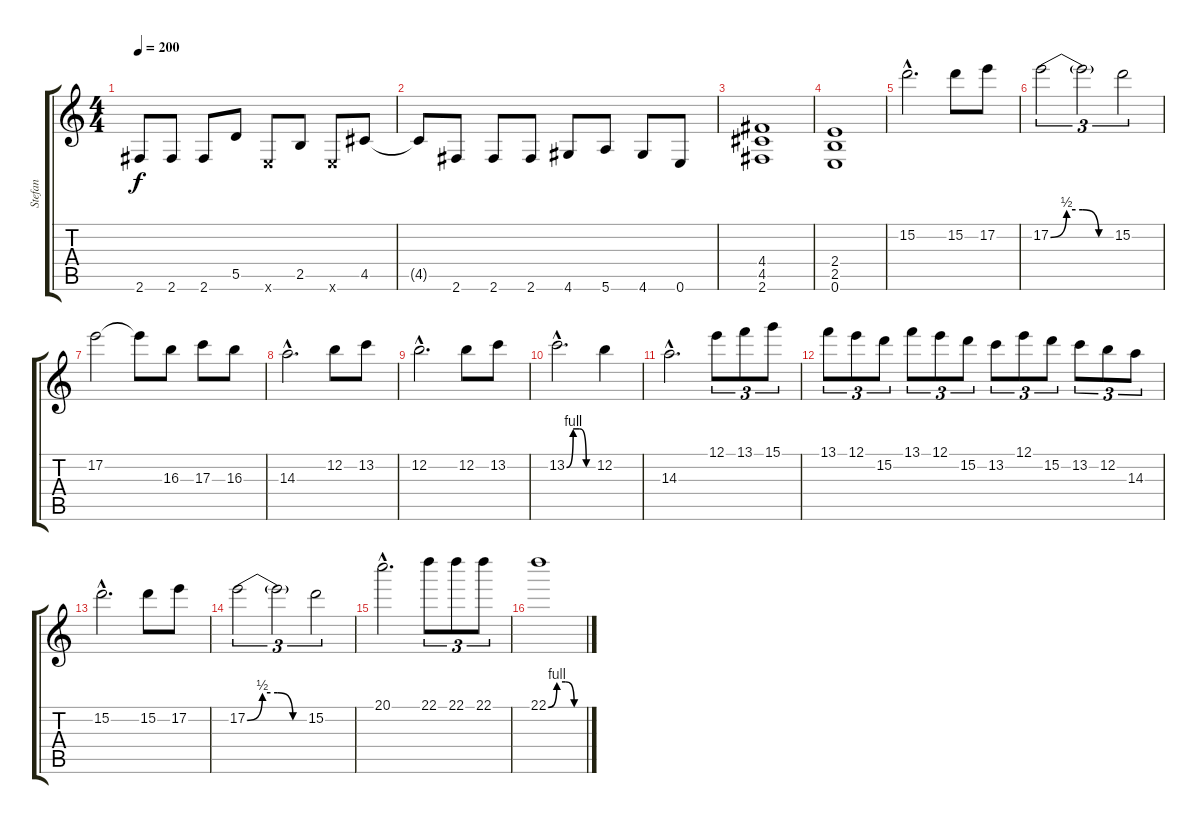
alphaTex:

\track ("Stefan" "Stefan") {instrument distortionguitar}
\staff {score tabs}
\tuning (E4 B3 G3 D3 A2 E2) {hide}
\ts (4 4)
\tempo 200
\clef g2
\ks c
2.6.8{dy f} 2.6.8 2.6.8 5.5.8 0.6{x}.8 2.5.8 0.6{x}.8 4.5.8 |
4.5{t}.8 2.6.8 2.6.8 2.6.8 4.6.8 5.6.8 4.6.8 0.6.8 |
(4.4 4.5 2.6).1 |
(2.4 2.5 0.6).1 |
15.2{hac}.2{d volume 16} 15.2.8 17.2.8 |
17.2{be (custom 0 0 15 2 30 2 45 0 60 0)}.2{tu (3 2)} 17.2{t}.2{tu (3 2)} 15.2.2{tu (3 2)} |
17.2.2 17.2{t}.8 16.3.8 17.3.8 16.3.8 |
14.3{hac}.2{d} 12.2.8 13.2.8 |
12.2{hac}.2{d} 12.2.8 13.2.8 |
13.2{be (custom 0 0 15 4 30 4 45 0 60 0) hac}.2{d} 12.2.4 |
14.3{hac}.2{d} 12.1.8{tu (3 2)} 13.1.8{tu (3 2)} 15.1.8{tu (3 2)} |
13.1.8{tu (3 2)} 12.1.8{tu (3 2)} 15.2.8{tu (3 2)} 13.1.8{tu (3 2)} 12.1.8{tu (3 2)} 15.2.8{tu (3 2)} 13.2.8{tu (3 2)} 12.1.8{tu (3 2)} 15.2.8{tu (3 2)} 13.2.8{tu (3 2)} 12.2.8{tu (3 2)} 14.3.8{tu (3 2)} |
15.2{hac}.2{d} 15.2.8 17.2.8 |
17.2{be (custom 0 0 15 2 30 2 45 0 60 0)}.2{tu (3 2)} 17.2{t}.2{tu (3 2)} 15.2.2{tu (3 2)} |
20.1{hac}.2{d} 22.1.8{tu (3 2)} 22.1.8{tu (3 2)} 22.1.8{tu (3 2)} |
22.1{be (custom 0 0 15 4 30 4 45 0 60 0)}.1
